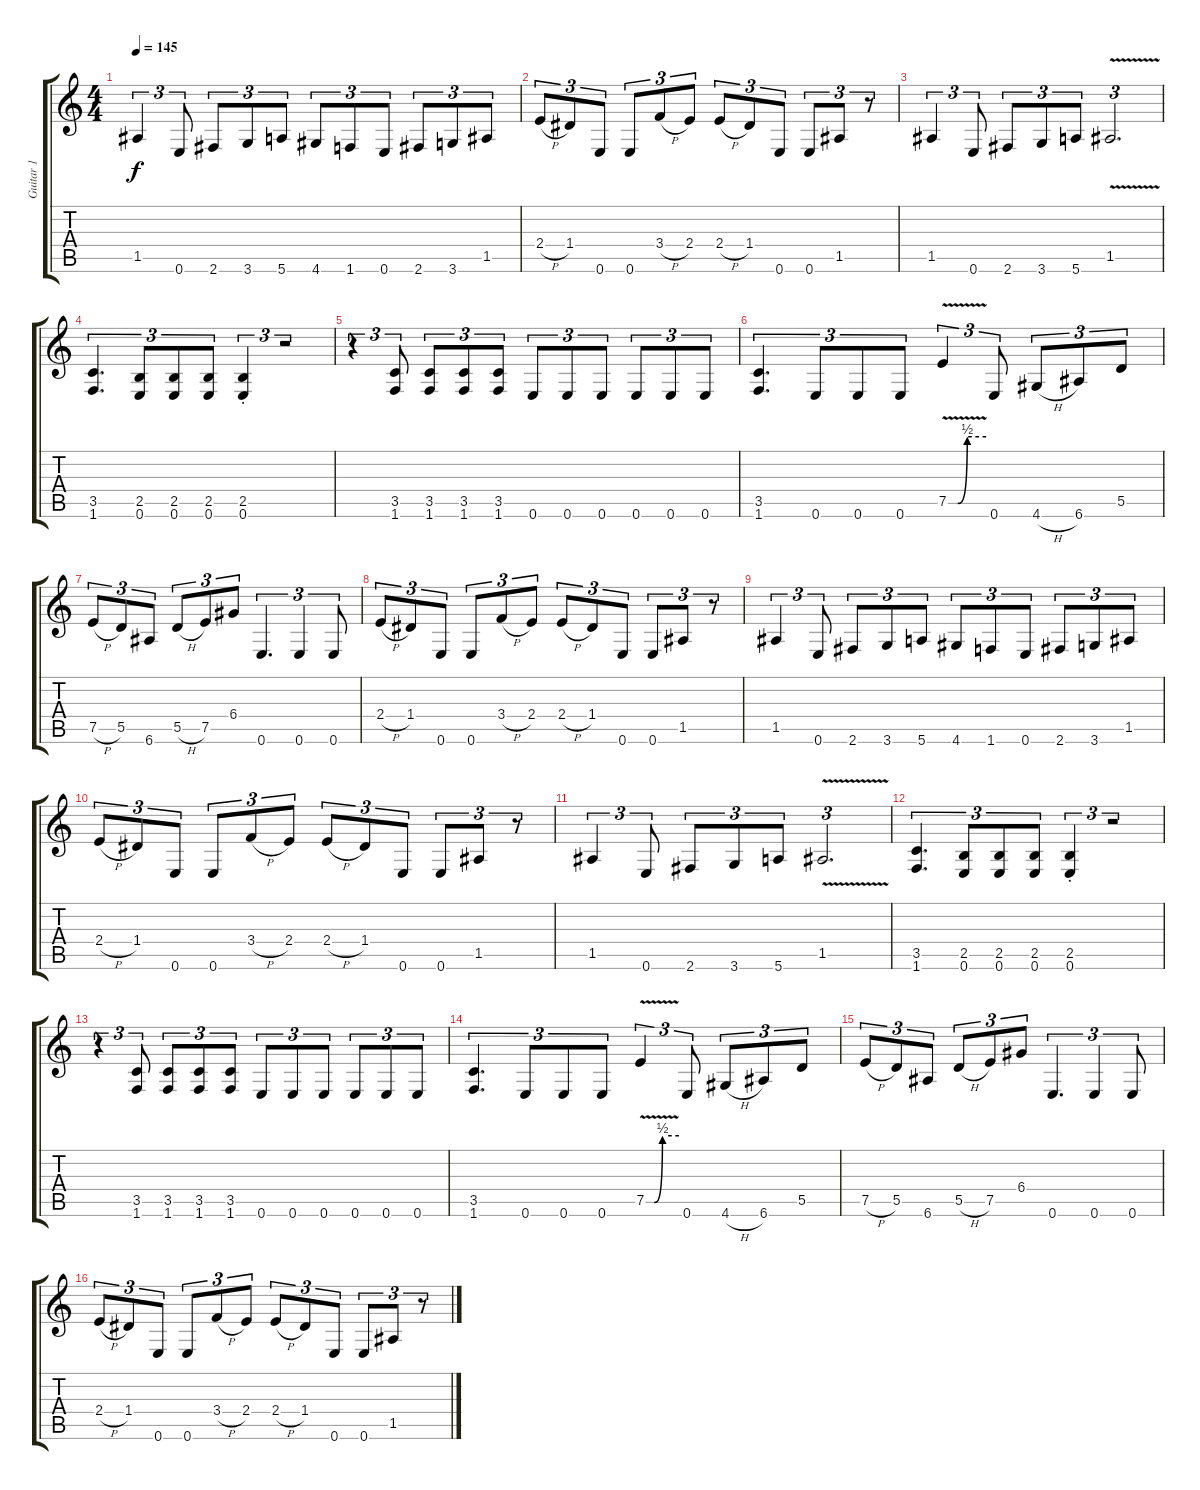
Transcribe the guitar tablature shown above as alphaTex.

\track ("Guitar 1" "Guitar 1") {instrument overdrivenguitar}
\staff {score tabs}
\tuning (E4 B3 G3 D3 A2 E2) {hide}
\ts (4 4)
\tempo 145
\clef g2
\ks c
1.5.4{tu (3 2) dy f} 0.6.8{tu (3 2)} 2.6.8{tu (3 2)} 3.6.8{tu (3 2)} 5.6.8{tu (3 2)} 4.6.8{tu (3 2)} 1.6.8{tu (3 2)} 0.6.8{tu (3 2)} 2.6.8{tu (3 2)} 3.6.8{tu (3 2)} 1.5.8{tu (3 2)} |
2.4{h}.8{tu (3 2)} 1.4.8{tu (3 2)} 0.6.8{tu (3 2)} 0.6.8{tu (3 2)} 3.4{h}.8{tu (3 2)} 2.4.8{tu (3 2)} 2.4{h}.8{tu (3 2)} 1.4.8{tu (3 2)} 0.6.8{tu (3 2)} 0.6.8{tu (3 2)} 1.5.8{tu (3 2)} r.8{tu (3 2)} |
1.5.4{tu (3 2)} 0.6.8{tu (3 2)} 2.6.8{tu (3 2)} 3.6.8{tu (3 2)} 5.6.8{tu (3 2)} 1.5{v}.2{d tu (3 2)} |
(3.5 1.6).4{d tu (3 2)} (2.5 0.6).8{tu (3 2)} (2.5 0.6).8{tu (3 2)} (2.5 0.6).8{tu (3 2)} (2.5{st} 0.6{st}).4{tu (3 2)} r.2{tu (3 2)} |
r.4{tu (3 2)} (3.5 1.6).8{tu (3 2)} (3.5 1.6).8{tu (3 2)} (3.5 1.6).8{tu (3 2)} (3.5 1.6).8{tu (3 2)} 0.6.8{tu (3 2)} 0.6.8{tu (3 2)} 0.6.8{tu (3 2)} 0.6.8{tu (3 2)} 0.6.8{tu (3 2)} 0.6.8{tu (3 2)} |
(3.5 1.6).4{d tu (3 2)} 0.6.8{tu (3 2)} 0.6.8{tu (3 2)} 0.6.8{tu (3 2)} 7.5{be (custom 0 0 15 0 30 2 60 2) v}.4{tu (3 2)} 0.6.8{tu (3 2)} 4.6{h}.8{tu (3 2)} 6.6.8{tu (3 2)} 5.5.8{tu (3 2)} |
7.5{h}.8{tu (3 2)} 5.5.8{tu (3 2)} 6.6.8{tu (3 2)} 5.5{h}.8{tu (3 2)} 7.5.8{tu (3 2)} 6.4.8{tu (3 2)} 0.6.4{d tu (3 2)} 0.6.4{tu (3 2)} 0.6.8{tu (3 2)} |
2.4{h}.8{tu (3 2)} 1.4.8{tu (3 2)} 0.6.8{tu (3 2)} 0.6.8{tu (3 2)} 3.4{h}.8{tu (3 2)} 2.4.8{tu (3 2)} 2.4{h}.8{tu (3 2)} 1.4.8{tu (3 2)} 0.6.8{tu (3 2)} 0.6.8{tu (3 2)} 1.5.8{tu (3 2)} r.8{tu (3 2)} |
1.5.4{tu (3 2)} 0.6.8{tu (3 2)} 2.6.8{tu (3 2)} 3.6.8{tu (3 2)} 5.6.8{tu (3 2)} 4.6.8{tu (3 2)} 1.6.8{tu (3 2)} 0.6.8{tu (3 2)} 2.6.8{tu (3 2)} 3.6.8{tu (3 2)} 1.5.8{tu (3 2)} |
2.4{h}.8{tu (3 2)} 1.4.8{tu (3 2)} 0.6.8{tu (3 2)} 0.6.8{tu (3 2)} 3.4{h}.8{tu (3 2)} 2.4.8{tu (3 2)} 2.4{h}.8{tu (3 2)} 1.4.8{tu (3 2)} 0.6.8{tu (3 2)} 0.6.8{tu (3 2)} 1.5.8{tu (3 2)} r.8{tu (3 2)} |
1.5.4{tu (3 2)} 0.6.8{tu (3 2)} 2.6.8{tu (3 2)} 3.6.8{tu (3 2)} 5.6.8{tu (3 2)} 1.5{v}.2{d tu (3 2)} |
(3.5 1.6).4{d tu (3 2)} (2.5 0.6).8{tu (3 2)} (2.5 0.6).8{tu (3 2)} (2.5 0.6).8{tu (3 2)} (2.5{st} 0.6{st}).4{tu (3 2)} r.2{tu (3 2)} |
r.4{tu (3 2)} (3.5 1.6).8{tu (3 2)} (3.5 1.6).8{tu (3 2)} (3.5 1.6).8{tu (3 2)} (3.5 1.6).8{tu (3 2)} 0.6.8{tu (3 2)} 0.6.8{tu (3 2)} 0.6.8{tu (3 2)} 0.6.8{tu (3 2)} 0.6.8{tu (3 2)} 0.6.8{tu (3 2)} |
(3.5 1.6).4{d tu (3 2)} 0.6.8{tu (3 2)} 0.6.8{tu (3 2)} 0.6.8{tu (3 2)} 7.5{be (custom 0 0 15 0 30 2 60 2) v}.4{tu (3 2)} 0.6.8{tu (3 2)} 4.6{h}.8{tu (3 2)} 6.6.8{tu (3 2)} 5.5.8{tu (3 2)} |
7.5{h}.8{tu (3 2)} 5.5.8{tu (3 2)} 6.6.8{tu (3 2)} 5.5{h}.8{tu (3 2)} 7.5.8{tu (3 2)} 6.4.8{tu (3 2)} 0.6.4{d tu (3 2)} 0.6.4{tu (3 2)} 0.6.8{tu (3 2)} |
2.4{h}.8{tu (3 2)} 1.4.8{tu (3 2)} 0.6.8{tu (3 2)} 0.6.8{tu (3 2)} 3.4{h}.8{tu (3 2)} 2.4.8{tu (3 2)} 2.4{h}.8{tu (3 2)} 1.4.8{tu (3 2)} 0.6.8{tu (3 2)} 0.6.8{tu (3 2)} 1.5.8{tu (3 2)} r.8{tu (3 2)}
